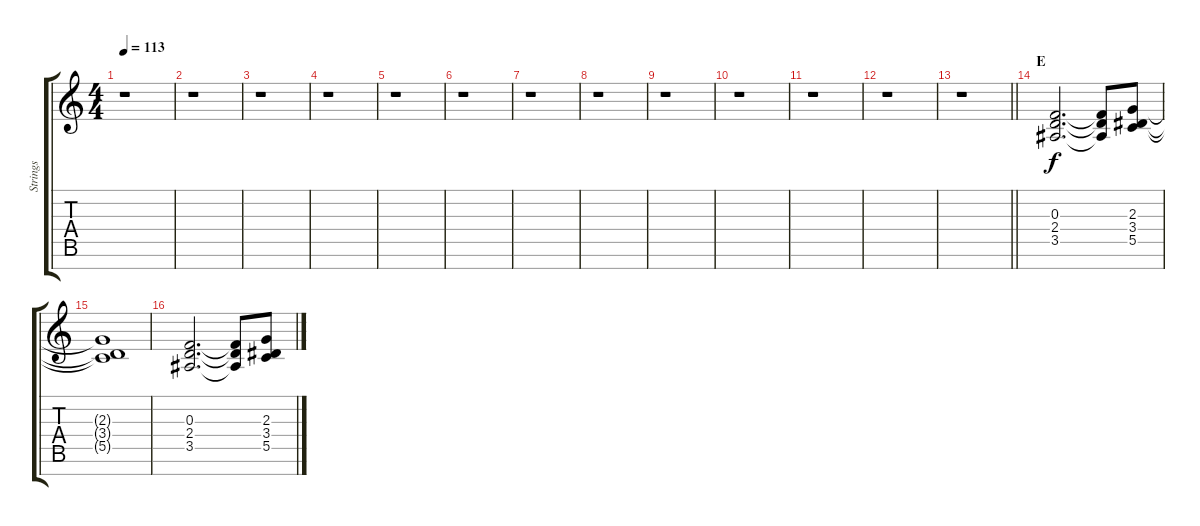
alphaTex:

\track ("Strings" "Strings") {instrument stringensemble1}
\staff {score tabs}
\tuning (D5 A4 F4 C4 G3 D3 A2) {hide}
\ts (4 4)
\tempo 113
\clef g2
\ks c
r.1{dy f} |
r.1 |
r.1 |
r.1 |
r.1 |
r.1 |
r.1 |
r.1 |
r.1 |
r.1 |
r.1 |
r.1 |
\barLineRight lightlight
r.1 |
\section ("" "E")
(0.3 2.4 3.5).2{d} (0.3{t} 2.4{t} 3.5{t}).8 (2.3 3.4 5.5).8 |
(2.3{t} 3.4{t} 5.5{t}).1 |
(0.3 2.4 3.5).2{d} (0.3{t} 2.4{t} 3.5{t}).8 (2.3 3.4 5.5).8
